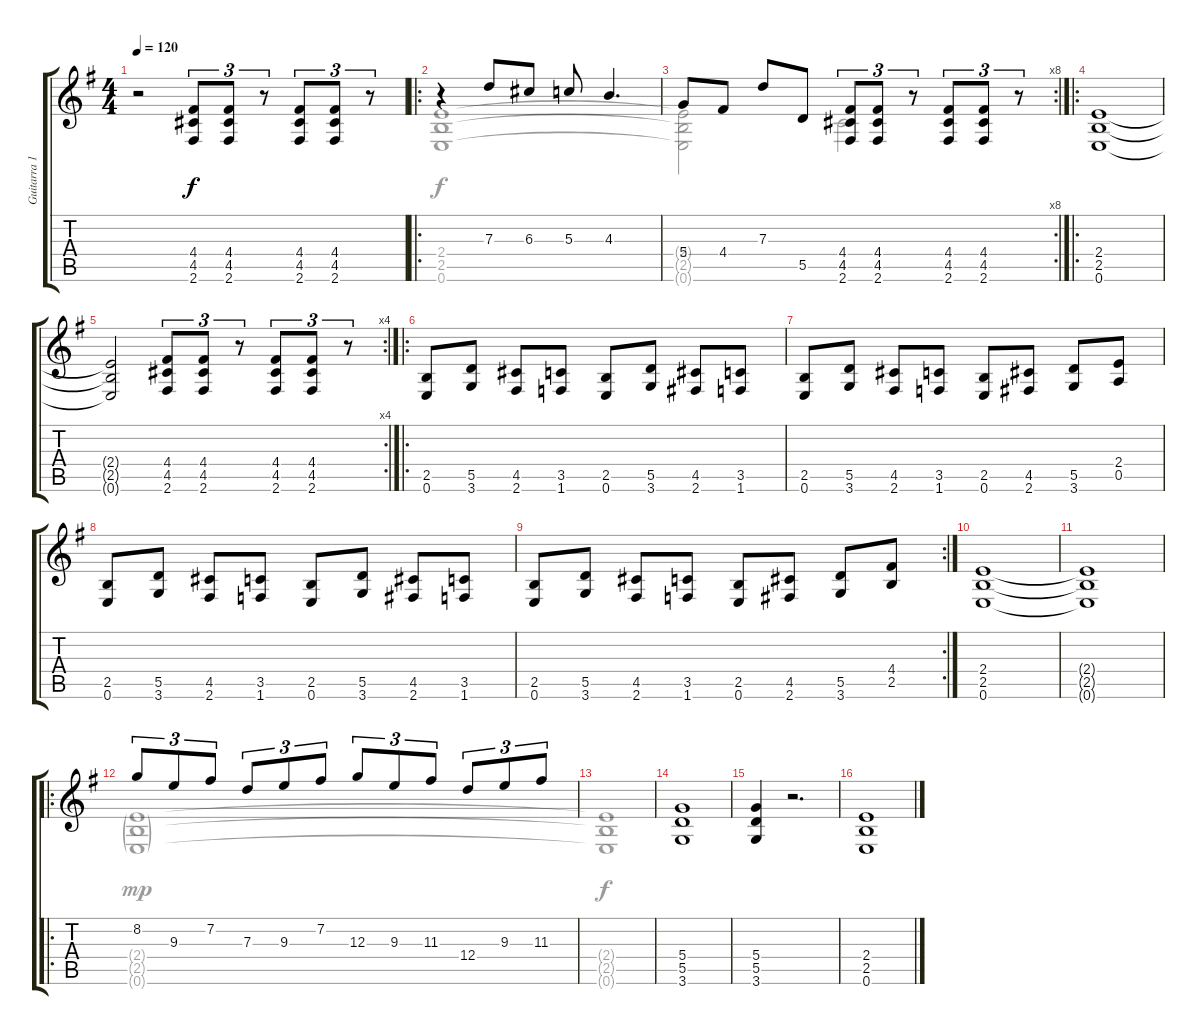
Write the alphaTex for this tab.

\track ("Guitarra 1" "Guitarra 1") {instrument overdrivenguitar}
\staff {score tabs}
\tuning (E4 B3 G3 D3 A2 E2) {hide}
\voice
\ts (4 4)
\tempo 120
\clef g2
\ks g
r.2{dy f instrument overdrivenguitar} (4.4 4.5 2.6).8{tu (3 2)} (4.4 4.5 2.6).8{tu (3 2)} r.8{tu (3 2)} (4.4 4.5 2.6).8{tu (3 2)} (4.4 4.5 2.6).8{tu (3 2)} r.8{tu (3 2)} |
\ro
r.4 7.3.8 6.3.8 5.3.8 4.3.4{d} |
\rc 8
5.4.8 4.4.8 7.3.8 5.5.8 (4.4 4.5 2.6).8{tu (3 2)} (4.4 4.5 2.6).8{tu (3 2)} r.8{tu (3 2)} (4.4 4.5 2.6).8{tu (3 2)} (4.4 4.5 2.6).8{tu (3 2)} r.8{tu (3 2)} |
\ro
(2.4 2.5 0.6).1 |
\rc 4
(2.4{t} 2.5{t} 0.6{t}).2 (4.4 4.5 2.6).8{tu (3 2)} (4.4 4.5 2.6).8{tu (3 2)} r.8{tu (3 2)} (4.4 4.5 2.6).8{tu (3 2)} (4.4 4.5 2.6).8{tu (3 2)} r.8{tu (3 2)} |
\ro
(2.5 0.6).8 (5.5 3.6).8 (4.5 2.6).8 (3.5 1.6).8 (2.5 0.6).8 (5.5 3.6).8 (4.5 2.6).8 (3.5 1.6).8 |
(2.5 0.6).8 (5.5 3.6).8 (4.5 2.6).8 (3.5 1.6).8 (2.5 0.6).8 (4.5 2.6).8 (5.5 3.6).8 (2.4 0.5).8 |
(2.5 0.6).8 (5.5 3.6).8 (4.5 2.6).8 (3.5 1.6).8 (2.5 0.6).8 (5.5 3.6).8 (4.5 2.6).8 (3.5 1.6).8 |
\rc 2
(2.5 0.6).8 (5.5 3.6).8 (4.5 2.6).8 (3.5 1.6).8 (2.5 0.6).8 (4.5 2.6).8 (5.5 3.6).8 (4.4 2.5).8 |
(2.4 2.5 0.6).1 |
(2.4{t} 2.5{t} 0.6{t}).1 |
\ro
8.2.8{tu (3 2)} 9.3.8{tu (3 2)} 7.2.8{tu (3 2)} 7.3.8{tu (3 2)} 9.3.8{tu (3 2)} 7.2.8{tu (3 2)} 12.3.8{tu (3 2)} 9.3.8{tu (3 2)} 11.3.8{tu (3 2)} 12.4.8{tu (3 2)} 9.3.8{tu (3 2)} 11.3.8{tu (3 2)} |
|
(5.4 5.5 3.6).1 |
(5.4 5.5 3.6).4 r.2{d} |
(2.4 2.5 0.6).1
\voice
\clef g2
\ottava regular
\simile none
\ks g
|
(2.4 2.5 0.6).1 |
(2.4{t} 2.5{t} 0.6{t}).2 4.5.2 |
|
|
|
|
|
|
|
|
(2.4{g} 2.5{g} 0.6{g}).1{dy mp} |
(2.4{t} 2.5{t} 0.6{t}).1{dy f} |
|
|
